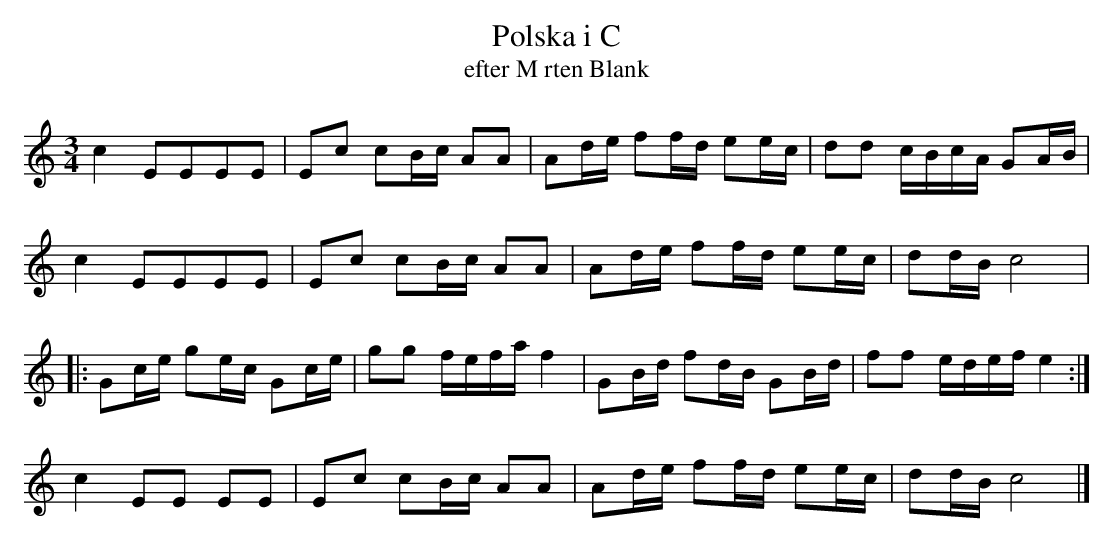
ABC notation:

X:1
T:Polska i C
T:efter M rten Blank
M:3/4
L:1/16
K:C
c4 E2E2E2E2 | E2c2 c2Bc A2A2 | A2de f2fd e2ec | d2d2 cBcA G2AB |
c4 E2E2E2E2 | E2c2 c2Bc A2A2 | A2de f2fd e2ec | d2dB c8 |:
G2ce g2ec G2ce | g2g2 fefa f4 | G2Bd f2dB G2Bd | f2f2 edef e4 :|
c4 E2E2 E2E2 | E2c2 c2Bc A2A2 | A2de f2fd e2ec | d2dB c8 |]
